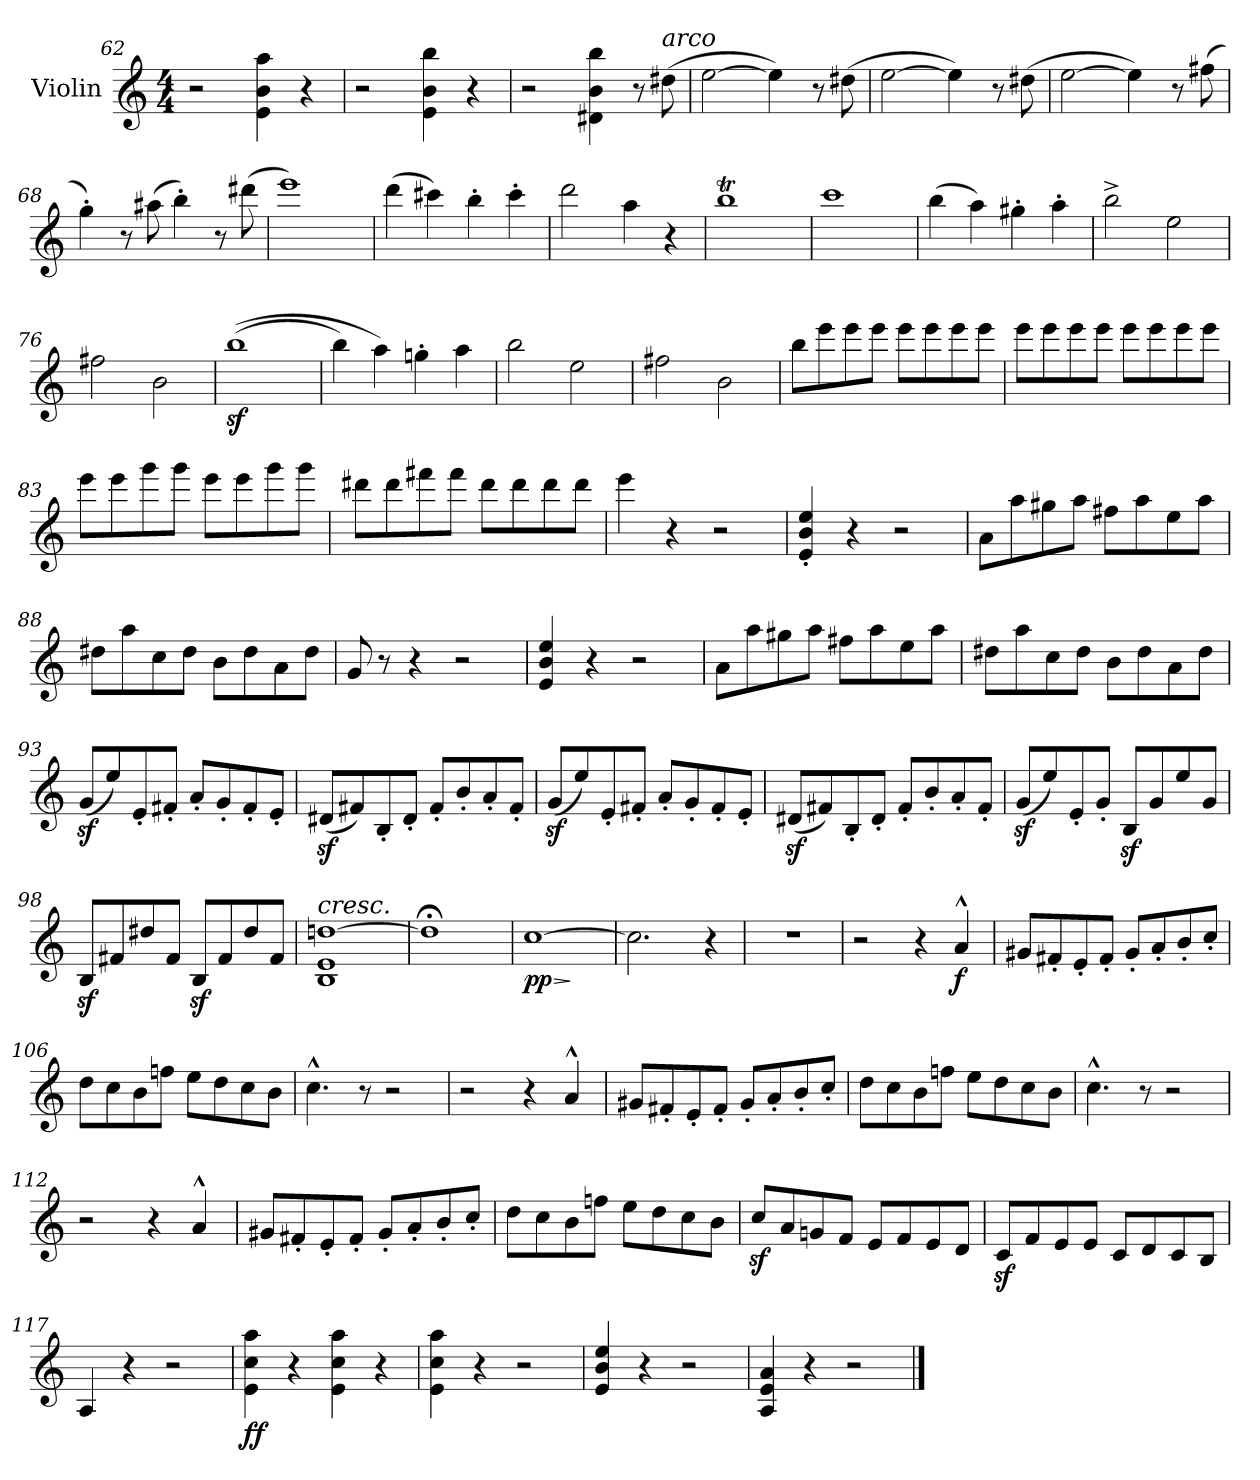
**kern	**dynam
*part1	*part1
*staff1	*staff1
*I"Violin	*
*I'Vln.	*
*clefG2	*
*k[]	*
*M4/4	*
=62	=62
2r	.
4e\ 4b\ 4aa\	.
4r	.
!!LO:LB:g=z
=63	=63
2r	.
4e\ 4b\ 4bb\	.
4r	.
=64	=64
2r	.
4d#X\ 4b\ 4bb\	.
8r	.
!LO:TX:a:i:t=arco	!
(>8dd#X\	.
=65	=65
[2ee\	.
4ee\])	.
8r	.
(>8dd#X\	.
=66	=66
[2ee\	.
4ee\])	.
8r	.
(>8dd#X\	.
=67	=67
[2ee\	.
4ee\])	.
8r	.
(>8ff#X\	.
=68	=68
4gg'\)	.
8r	.
(>8aa#X\	.
4bb'\)	.
8r	.
(>8ddd#X\	.
=69	=69
1eee)	.
=70	=70
(>4ddd\	.
4ccc#X\)	.
4bb'\	.
4ccc#'\	.
=71	=71
2ddd\	.
4aa\	.
4r	.
=72	=72
1bbt	.
!!LO:LB:g=z
=73	=73
1ccc	.
=74	=74
(>4bb\	.
4aa\)	.
4gg#X'\	.
4aa'\	.
=75	=75
2bb^\	.
2ee\	.
=76	=76
2ff#X\	.
2b\	.
=77	=77
(>(>1bbz<	.
=78	=78
4bb\)	.
4aa\)	.
4ggn'\	.
4aa\	.
=79	=79
2bb\	.
2ee\	.
=80	=80
2ff#X\	.
2b\	.
=81	=81
8bb\L	.
8eee\	.
8eee\	.
8eee\J	.
8eee\L	.
8eee\	.
8eee\	.
8eee\J	.
!!LO:PB:g=z
=82	=82
8eee\L	.
8eee\	.
8eee\	.
8eee\J	.
8eee\L	.
8eee\	.
8eee\	.
8eee\J	.
=83	=83
8eee\L	.
8eee\	.
8ggg\	.
8ggg\J	.
8eee\L	.
8eee\	.
8ggg\	.
8ggg\J	.
=84	=84
8ddd#X\L	.
8ddd#\	.
8fff#X\	.
8fff#\J	.
8ddd#\L	.
8ddd#\	.
8ddd#\	.
8ddd#\J	.
=85	=85
4eee\	.
4r	.
2r	.
=86	=86
4e/' 4b/' 4ee/'	.
4r	.
2r	.
!!LO:LB:g=z
=87	=87
8a\L	.
8aa\	.
8gg#X\	.
8aa\J	.
8ff#X\L	.
8aa\	.
8ee\	.
8aa\J	.
=88	=88
8dd#X\L	.
8aa\	.
8cc\	.
8dd#\J	.
8b\L	.
8dd#\	.
8a\	.
8dd#\J	.
=89	=89
8g/	.
8r	.
4r	.
2r	.
=90	=90
4e/ 4b/ 4ee/	.
4r	.
2r	.
=91	=91
8a\L	.
8aa\	.
8gg#X\	.
8aa\J	.
8ff#X\L	.
8aa\	.
8ee\	.
8aa\J	.
=92	=92
8dd#X\L	.
8aa\	.
8cc\	.
8dd#\J	.
8b\L	.
8dd#\	.
8a\	.
8dd#\J	.
!!LO:LB:g=z
=93	=93
(<8gz</L	.
8ee/)	.
8e'/	.
8f#X'/J	.
8a'/L	.
8g'/	.
8f#'/	.
8e'/J	.
=94	=94
(<8d#Xz</L	.
8f#X/)	.
8B'/	.
8d#'/J	.
8f#'/L	.
8b'/	.
8a'/	.
8f#'/J	.
=95	=95
(<8gz</L	.
8ee/)	.
8e'/	.
8f#X'/J	.
8a'/L	.
8g'/	.
8f#'/	.
8e'/J	.
=96	=96
(<8d#Xz</L	.
8f#X/)	.
8B'/	.
8d#'/J	.
8f#'/L	.
8b'/	.
8a'/	.
8f#'/J	.
=97	=97
(<8gz</L	.
8ee/)	.
8e'/	.
8g'/J	.
8Bz</L	.
8g/	.
8ee/	.
8g/J	.
!!LO:LB:g=z
=98	=98
8Bz</L	.
8f#X/	.
8dd#X/	.
8f#/J	.
8Bz</L	.
8f#/	.
8dd#/	.
8f#/J	.
=99	=99
!LO:TX:a:i:t=cresc.	!
1B 1e [1ddn	.
=100	=100
1dd;<]	.
=101	=101
!	!LO:HP:b
!	!LO:DY:n=1:b
[1cc	> pp
.	]
=102	=102
2.cc\]	.
4r	.
=103	=103
1r	.
=104	=104
2r	.
4r	.
!	!LO:DY:b
4a^^/	f
=105	=105
8g#X/L	.
8f#X'/	.
8e'/	.
8f#'/J	.
8g#'/L	.
8a'/	.
8b'/	.
8cc'/J	.
=106	=106
8dd\L	.
8cc\	.
8b\	.
8ffn\J	.
8ee\L	.
8dd\	.
8cc\	.
8b\J	.
!!LO:LB:g=z
=107	=107
4.cc^^\	.
8r	.
2r	.
=108	=108
2r	.
4r	.
4a^^/	.
=109	=109
8g#X/L	.
8f#X'/	.
8e'/	.
8f#'/J	.
8g#'/L	.
8a'/	.
8b'/	.
8cc'/J	.
=110	=110
8dd\L	.
8cc\	.
8b\	.
8ffn\J	.
8ee\L	.
8dd\	.
8cc\	.
8b\J	.
=111	=111
4.cc^^\	.
8r	.
2r	.
=112	=112
2r	.
4r	.
4a^^/	.
=113	=113
8g#X/L	.
8f#X'/	.
8e'/	.
8f#'/J	.
8g#'/L	.
8a'/	.
8b'/	.
8cc'/J	.
!!LO:LB:g=z
=114	=114
8dd\L	.
8cc\	.
8b\	.
8ffn\J	.
8ee\L	.
8dd\	.
8cc\	.
8b\J	.
=115	=115
8ccz</L	.
8a/	.
8gn/	.
8f/J	.
8e/L	.
8f/	.
8e/	.
8d/J	.
=116	=116
8cz</L	.
8f/	.
8e/	.
8e/J	.
8c/L	.
8d/	.
8c/	.
8B/J	.
=117	=117
4A/	.
4r	.
2r	.
=118	=118
!	!LO:DY:b
4e\ 4cc\ 4aa\	ff
4r	.
4e\ 4cc\ 4aa\	.
4r	.
=119	=119
4e\ 4cc\ 4aa\	.
4r	.
2r	.
=120	=120
4e/ 4b/ 4ee/	.
4r	.
2r	.
=121	=121
4A/ 4e/ 4a/	.
4r	.
2r	.
==	==
*-	*-
